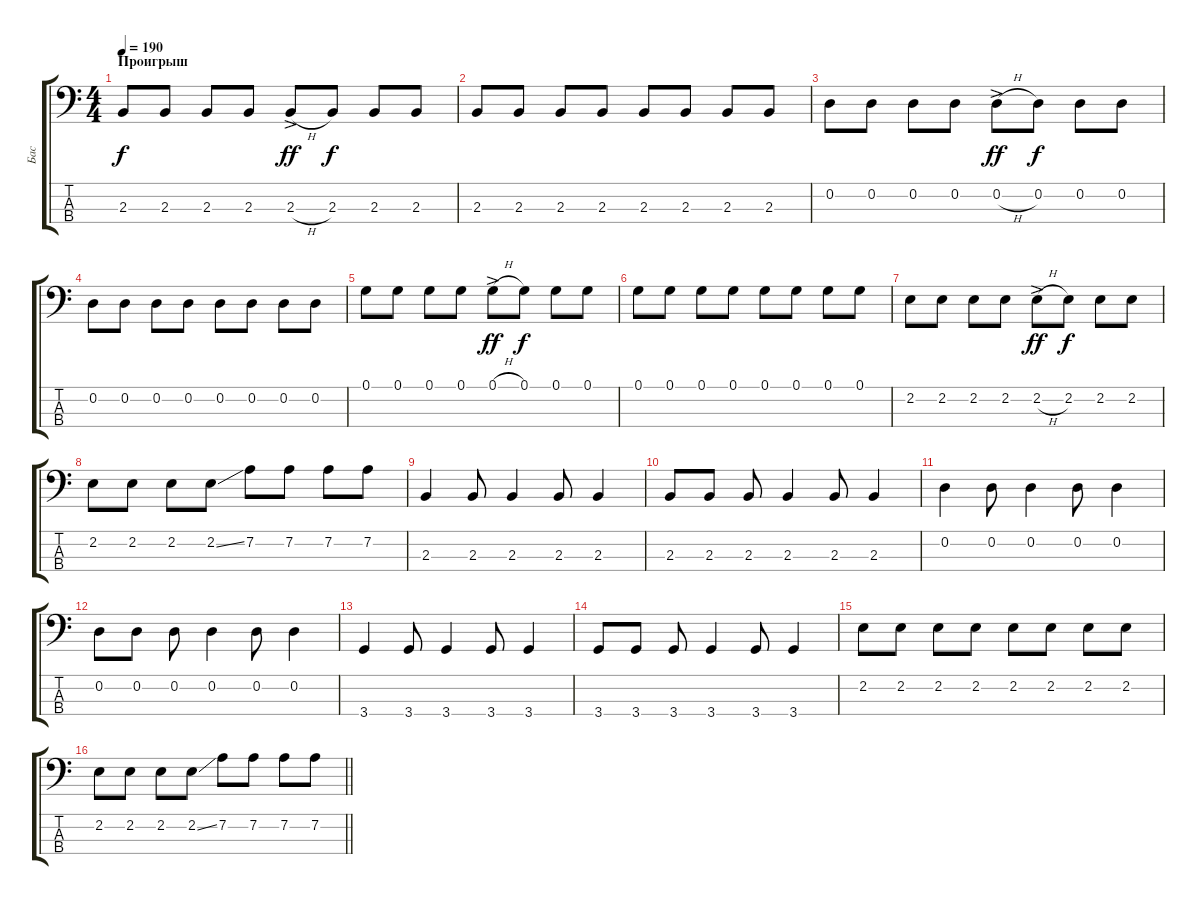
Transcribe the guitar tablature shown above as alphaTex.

\track ("Бас" "Бас") {instrument electricbassfinger}
\staff {score tabs}
\tuning (G2 D2 A1 E1) {hide}
\ts (4 4)
\section ("" "Проигрыш")
\tempo 190
\clef f4
\ks c
2.3.8{dy f} 2.3.8 2.3.8 2.3.8 2.3{h ac}.8{dy ff} 2.3.8{dy f} 2.3.8 2.3.8 |
2.3.8 2.3.8 2.3.8 2.3.8 2.3.8 2.3.8 2.3.8 2.3.8 |
0.2.8 0.2.8 0.2.8 0.2.8 0.2{h ac}.8{dy ff} 0.2.8{dy f} 0.2.8 0.2.8 |
0.2.8 0.2.8 0.2.8 0.2.8 0.2.8 0.2.8 0.2.8 0.2.8 |
0.1.8 0.1.8 0.1.8 0.1.8 0.1{h ac}.8{dy ff} 0.1.8{dy f} 0.1.8 0.1.8 |
0.1.8 0.1.8 0.1.8 0.1.8 0.1.8 0.1.8 0.1.8 0.1.8 |
2.2.8 2.2.8 2.2.8 2.2.8 2.2{h ac}.8{dy ff} 2.2.8{dy f} 2.2.8 2.2.8 |
2.2.8 2.2.8 2.2.8 2.2{ss}.8 7.2.8 7.2.8 7.2.8 7.2.8 |
2.3.4 2.3.8 2.3.4 2.3.8 2.3.4 |
2.3.8 2.3.8 2.3.8 2.3.4 2.3.8 2.3.4 |
0.2.4 0.2.8 0.2.4 0.2.8 0.2.4 |
0.2.8 0.2.8 0.2.8 0.2.4 0.2.8 0.2.4 |
3.4.4 3.4.8 3.4.4 3.4.8 3.4.4 |
3.4.8 3.4.8 3.4.8 3.4.4 3.4.8 3.4.4 |
2.2.8 2.2.8 2.2.8 2.2.8 2.2.8 2.2.8 2.2.8 2.2.8 |
\barLineRight lightlight
2.2.8 2.2.8 2.2.8 2.2{ss}.8 7.2.8 7.2.8 7.2.8 7.2.8
